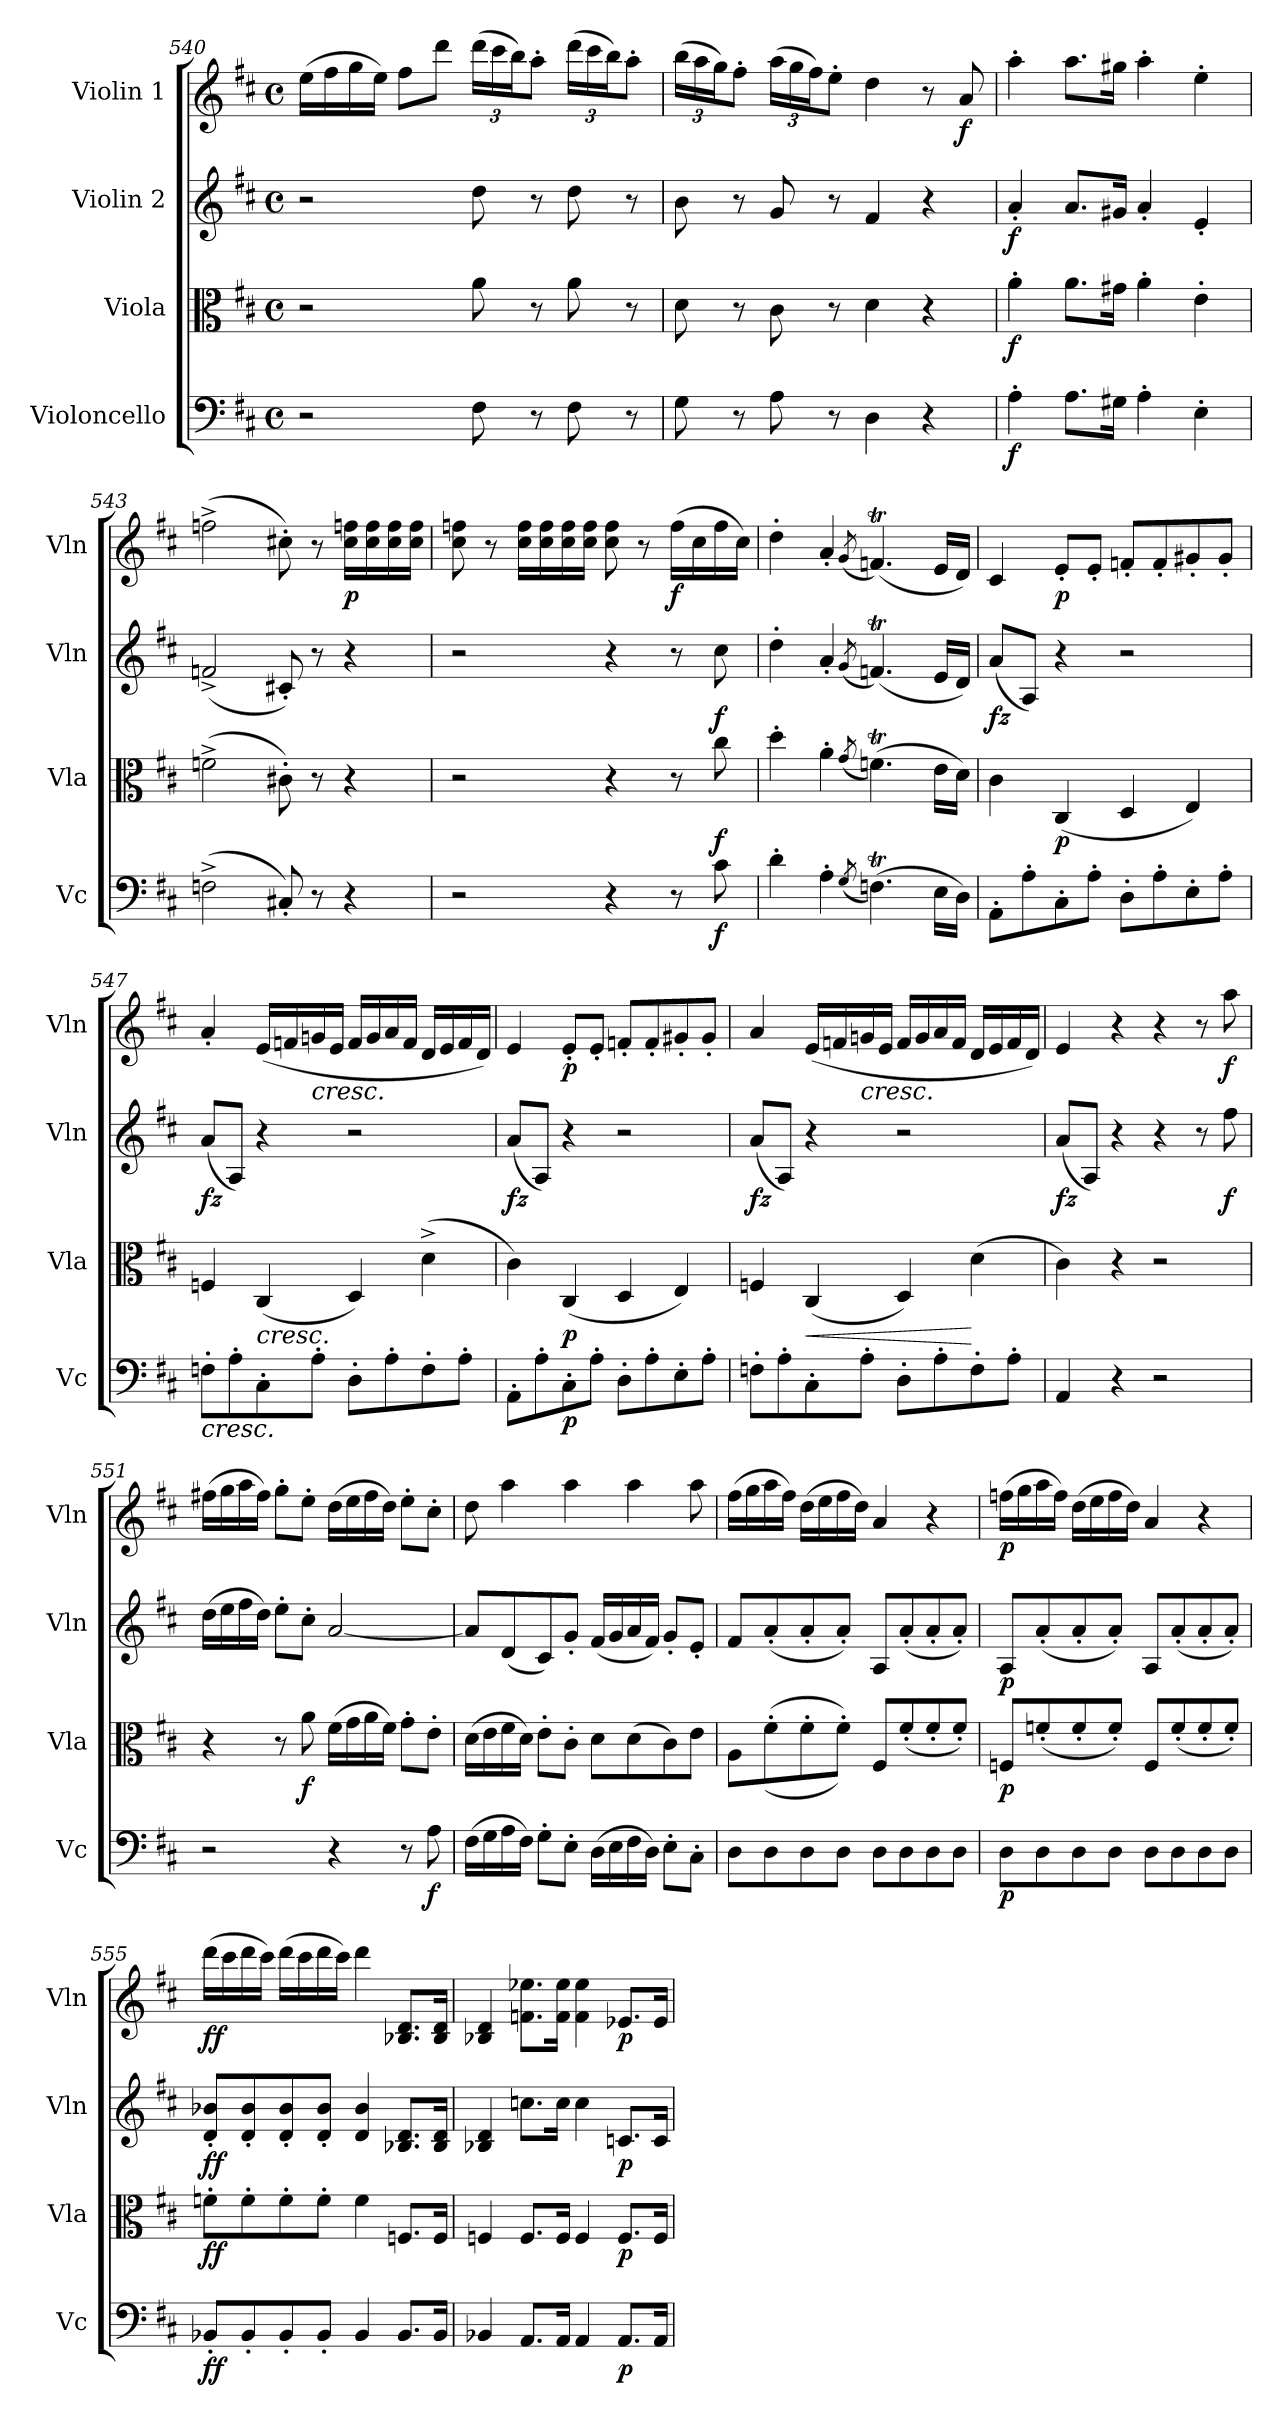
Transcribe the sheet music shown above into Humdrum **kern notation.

**kern	**dynam	**kern	**dynam	**kern	**dynam	**kern	**dynam
*part4	*part4	*part3	*part3	*part2	*part2	*part1	*part1
*staff4	*staff4	*staff3	*staff3	*staff2	*staff2	*staff1	*staff1
*I"Violoncello	*	*I"Viola	*	*I"Violin 2	*	*I"Violin 1	*
*I'Vc	*	*I'Vla	*	*I'Vln	*	*I'Vln	*
!!LO:LB:g=z
*clefF4	*	*clefC3	*	*clefG2	*	*clefG2	*
*k[f#c#]	*	*k[f#c#]	*	*k[f#c#]	*	*k[f#c#]	*
*M4/4	*	*M4/4	*	*M4/4	*	*M4/4	*
*met(c)	*	*met(c)	*	*met(c)	*	*met(c)	*
=540	=540	=540	=540	=540	=540	=540	=540
2r	.	2r	.	2r	.	(>16ee\LL	.
.	.	.	.	.	.	16ff#\	.
.	.	.	.	.	.	16gg\	.
.	.	.	.	.	.	16ee\JJ)	.
.	.	.	.	.	.	8ff#\L	.
.	.	.	.	.	.	8ddd\J	.
*	*	*	*	*	*	*Xbrackettup	*
8F#\	.	8a\	.	8dd\	.	(>24ddd\LL	.
.	.	.	.	.	.	24ccc#\	.
.	.	.	.	.	.	24bb\J)	.
8r	.	8r	.	8r	.	8aa'\J	.
8F#\	.	8a\	.	8dd\	.	(>24ddd\LL	.
.	.	.	.	.	.	24ccc#\	.
.	.	.	.	.	.	24bb\J)	.
8r	.	8r	.	8r	.	8aa'\J	.
=541	=541	=541	=541	=541	=541	=541	=541
8G\	.	8d\	.	8b\	.	(>24bb\LL	.
.	.	.	.	.	.	24aa\	.
.	.	.	.	.	.	24gg\J)	.
8r	.	8r	.	8r	.	8ff#'\J	.
8A\	.	8c#\	.	8g/	.	(>24aa\LL	.
.	.	.	.	.	.	24gg\	.
.	.	.	.	.	.	24ff#\J)	.
8r	.	8r	.	8r	.	8ee'\J	.
4D\	.	4d\	.	4f#/	.	4dd\	.
4r	.	4r	.	4r	.	8r	.
!	!	!	!	!	!	!	!LO:DY:b
.	.	.	.	.	.	8a/	f
=542	=542	=542	=542	=542	=542	=542	=542
!	!LO:DY:b	!	!LO:DY:b	!	!LO:DY:b	!	!
4A'\	f	4a'\	f	4a'/	f	4aa'\	.
8.A\L	.	8.a\L	.	8.a/L	.	8.aa\L	.
16G#X\Jk	.	16g#X\Jk	.	16g#X/Jk	.	16gg#X\Jk	.
4A'\	.	4a'\	.	4a'/	.	4aa'\	.
4E'\	.	4e'\	.	4e'/	.	4ee'\	.
=543	=543	=543	=543	=543	=543	=543	=543
(>2Fn^\	.	(>2fn^\	.	(<2fn^/	.	(>2ffn^\	.
8C#X'/)	.	8c#X'\)	.	8c#X'/)	.	8cc#X'\)	.
8r	.	8r	.	8r	.	8r	.
!	!	!	!	!	!	!	!LO:DY:b
4r	.	4r	.	4r	.	16cc#\ 16ffn\LL	p
.	.	.	.	.	.	16cc#\ 16ff\	.
.	.	.	.	.	.	16cc#\ 16ff\	.
.	.	.	.	.	.	16cc#\ 16ff\JJ	.
!!LO:PB:g=z
=544	=544	=544	=544	=544	=544	=544	=544
2r	.	2r	.	2r	.	8cc#\ 8ffn\	.
.	.	.	.	.	.	8r	.
.	.	.	.	.	.	16cc#\ 16ff\LL	.
.	.	.	.	.	.	16cc#\ 16ff\	.
.	.	.	.	.	.	16cc#\ 16ff\	.
.	.	.	.	.	.	16cc#\ 16ff\JJ	.
4r	.	4r	.	4r	.	8cc#\ 8ff\	.
.	.	.	.	.	.	8r	.
!	!	!	!	!	!	!	!LO:DY:b
8r	.	8r	.	8r	.	(>16ff\LL	f
.	.	.	.	.	.	16cc#\	.
!	!LO:DY:b	!	!LO:DY:b	!	!LO:DY:b	!	!
8c#\	f	8cc#\	f	8cc#\	f	16ff\	.
.	.	.	.	.	.	16cc#\JJ)	.
=545	=545	=545	=545	=545	=545	=545	=545
4d'\	.	4dd'\	.	4dd'\	.	4dd'\	.
4A'\	.	4a'\	.	4a'/	.	4a'/	.
(<8qG/	.	(<8qg/	.	(<8qg/	.	(<8qg/	.
(>4.FnT\)	.	(>4.fnT\)	.	(<4.fnT/)	.	(<4.fnT/)	.
16E\LL	.	16e\LL	.	16e/LL	.	16e/LL	.
16D\JJ)	.	16d\JJ)	.	16d/JJ)	.	16d/JJ)	.
=546	=546	=546	=546	=546	=546	=546	=546
!	!	!	!	!	!LO:DY:b	!	!
8AA'\L	.	4c#\	.	(<8a/L	fz	4c#/	.
8A'\	.	.	.	8A/J)	.	.	.
!	!	!	!LO:DY:b	!	!	!	!LO:DY:b
8C#'\	.	(<4C#/	p	4r	.	8e'/L	p
8A'\J	.	.	.	.	.	8e'/J	.
8D'\L	.	4D/	.	2r	.	8fn'/L	.
8A'\	.	.	.	.	.	8f'/	.
8E'\	.	4E/)	.	.	.	8g#X'/	.
8A'\J	.	.	.	.	.	8g#'/J	.
!!LO:LB:g=z
=547	=547	=547	=547	=547	=547	=547	=547
!	!LO:HP:b	!	!	!	!LO:DY:b	!	!
8Fn'\L	<	4Fn/	.	(<8a/L	fz	4a'/	.
8A'\	.	.	.	8A/J)	.	.	.
!	!	!	!LO:HP:b	!	!	!	!
8C#'\	.	(<4C#/	<	4r	.	(<16e/LL	.
.	.	.	.	.	.	16fn/	.
!	!	!	!	!	!	!LO:TX:b:i:t=cresc.	!
8A'\J	.	.	.	.	.	16gn/	.
.	.	.	.	.	.	16e/JJ	.
8D'\L	.	4D/)	.	2r	.	16f/LL	.
.	.	.	.	.	.	16g/	.
8A'\	.	.	.	.	.	16a/	.
.	.	.	.	.	.	16f/JJ	.
8F'\	.	(>4d^\	.	.	.	16d/LL	.
.	.	.	.	.	.	16e/	.
8A'\J	.	.	.	.	.	16f/	.
.	.	.	.	.	.	16d/JJ)	.
=548	=548	=548	=548	=548	=548	=548	=548
!	!	!	!	!	!LO:DY:b	!	!
8AA'\L	.	4c#\)	.	(<8a/L	fz	4e/	.
8A'\	.	.	.	8A/J)	.	.	.
!	!LO:DY:b	!	!LO:DY:b	!	!	!	!LO:DY:b
8C#'\	p	(<4C#/	p	4r	.	8e'/L	p
8A'\J	.	.	.	.	.	8e'/J	.
8D'\L	.	4D/	.	2r	.	8fn'/L	.
8A'\	.	.	.	.	.	8f'/	.
8E'\	.	4E/)	.	.	.	8g#X'/	.
8A'\J	.	.	.	.	.	8g#'/J	.
=549	=549	=549	=549	=549	=549	=549	=549
!	!	!	!	!	!LO:DY:b	!	!
8Fn'\L	.	4Fn/	.	(<8a/L	fz	4a/	.
8A'\	.	.	.	8A/J)	.	.	.
!	!	!	!LO:HP:b	!	!	!	!
8C#'\	.	(<4C#/	<	4r	.	(<16e/LL	.
.	.	.	.	.	.	16fn/	.
!	!	!	!	!	!	!LO:TX:b:i:t=cresc.	!
8A'\J	.	.	.	.	.	16gn/	.
.	.	.	.	.	.	16e/JJ	.
8D'\L	.	4D/)	.	2r	.	16f/LL	.
.	.	.	.	.	.	16g/	.
8A'\	.	.	.	.	.	16a/	.
.	.	.	.	.	.	16f/JJ	.
8F'\	.	(>4d\	[	.	.	16d/LL	.
.	.	.	.	.	.	16e/	.
8A'\J	[	.	.	.	.	16f/	.
.	.	.	.	.	.	16d/JJ)	.
.	.	.	[	.	.	.	.
!!LO:LB:g=z
=550	=550	=550	=550	=550	=550	=550	=550
!	!	!	!	!	!LO:DY:b	!	!
4AA/	.	4c#\)	.	(<8a/L	fz	4e/	.
.	.	.	.	8A/J)	.	.	.
4r	.	4r	.	4r	.	4r	.
2r	.	2r	.	4r	.	4r	.
.	.	.	.	8r	.	8r	.
!	!	!	!	!	!LO:DY:b	!	!LO:DY:b
.	.	.	.	8ff#\	f	8aa\	f
=551	=551	=551	=551	=551	=551	=551	=551
2r	.	4r	.	(>16dd\LL	.	(>16ff#X\LL	.
.	.	.	.	16ee\	.	16gg\	.
.	.	.	.	16ff#\	.	16aa\	.
.	.	.	.	16dd\JJ)	.	16ff#\JJ)	.
.	.	8r	.	8ee'\L	.	8gg'\L	.
!	!	!	!LO:DY:b	!	!	!	!
.	.	8a\	f	8cc#'\J	.	8ee'\J	.
4r	.	(>16f#\LL	.	[2a/	.	(>16dd\LL	.
.	.	16g\	.	.	.	16ee\	.
.	.	16a\	.	.	.	16ff#\	.
.	.	16f#\JJ)	.	.	.	16dd\JJ)	.
8r	.	8g'\L	.	.	.	8ee'\L	.
!	!LO:DY:b	!	!	!	!	!	!
8A\	f	8e'\J	.	.	.	8cc#'\J	.
=552	=552	=552	=552	=552	=552	=552	=552
(>16F#\LL	.	(>16d\LL	.	8a/L]	.	8dd\	.
16G\	.	16e\	.	.	.	.	.
16A\	.	16f#\	.	(<8d/	.	4aa\	.
16F#\JJ)	.	16d\JJ)	.	.	.	.	.
8G'\L	.	8e'\L	.	8c#/)	.	.	.
8E'\J	.	8c#'\J	.	8g'/J	.	4aa\	.
(>16D\LL	.	8d\L	.	(<16f#/LL	.	.	.
16E\	.	.	.	16g/	.	.	.
16F#\	.	(>8d\	.	16a/	.	4aa\	.
16D\JJ)	.	.	.	16f#/JJ)	.	.	.
8E'\L	.	8c#\)	.	8g'/L	.	.	.
8C#'\J	.	8e\J	.	8e'/J	.	8aa\	.
!!LO:LB:g=z
=553	=553	=553	=553	=553	=553	=553	=553
8D\L	.	8A\L	.	8f#/L	.	(>16ff#\LL	.
.	.	.	.	.	.	16gg\	.
8D\	.	(>(>8f#'\	.	(<8a'/	.	16aa\	.
.	.	.	.	.	.	16ff#\JJ)	.
8D\	.	8f#'\	.	8a'/	.	(>16dd\LL	.
.	.	.	.	.	.	16ee\	.
8D\J	.	8f#'\J))	.	8a'/J)	.	16ff#\	.
.	.	.	.	.	.	16dd\JJ)	.
8D\L	.	8F#/L	.	8A/L	.	4a/	.
8D\	.	(<8f#'/	.	(<8a'/	.	.	.
8D\	.	8f#'/	.	8a'/	.	4r	.
8D\J	.	8f#'/J)	.	8a'/J)	.	.	.
=554	=554	=554	=554	=554	=554	=554	=554
!	!LO:DY:b	!	!LO:DY:b	!	!LO:DY:b	!	!LO:DY:b
8D\L	p	8Fn/L	p	8A/L	p	(>16ffn\LL	p
.	.	.	.	.	.	16gg\	.
8D\	.	(<8fn'/	.	(<8a'/	.	16aa\	.
.	.	.	.	.	.	16ff\JJ)	.
8D\	.	8f'/	.	8a'/	.	(>16dd\LL	.
.	.	.	.	.	.	16ee\	.
8D\J	.	8f'/J)	.	8a'/J)	.	16ff\	.
.	.	.	.	.	.	16dd\JJ)	.
8D\L	.	8F/L	.	8A/L	.	4a/	.
8D\	.	(<8f'/	.	(<8a'/	.	.	.
8D\	.	8f'/	.	8a'/	.	4r	.
8D\J	.	8f'/J)	.	8a'/J)	.	.	.
=555	=555	=555	=555	=555	=555	=555	=555
!	!LO:DY:b	!	!LO:DY:b	!	!LO:DY:b	!	!LO:DY:b
8BB-X'/L	ff	8fn'\L	ff	8d/' 8b-X/'L	ff	(>16ddd\LL	ff
.	.	.	.	.	.	16ccc#\	.
8BB-'/	.	8f'\	.	8d/' 8b-/'	.	16ddd\	.
.	.	.	.	.	.	16ccc#\JJ)	.
8BB-'/	.	8f'\	.	8d/' 8b-/'	.	(>16ddd\LL	.
.	.	.	.	.	.	16ccc#\	.
8BB-'/J	.	8f'\J	.	8d/' 8b-/'J	.	16ddd\	.
.	.	.	.	.	.	16ccc#\JJ)	.
4BB-/	.	4f\	.	4d/ 4b-/	.	4ddd\	.
8.BB-/L	.	8.Fn/L	.	8.B-X/ 8.d/L	.	8.B-X/ 8.d/L	.
16BB-/Jk	.	16F/Jk	.	16B-/ 16d/Jk	.	16B-/ 16d/Jk	.
!!LO:PB:g=z
=556	=556	=556	=556	=556	=556	=556	=556
4BB-X/	.	4Fn/	.	4B-X/ 4d/	.	4B-X/ 4d/	.
8.AA/L	.	8.F/L	.	8.ccn\L	.	8.fn\ 8.ee-X\L	.
16AA/Jk	.	16F/Jk	.	16cc\Jk	.	16f\ 16ee-\Jk	.
4AA/	.	4F/	.	4cc\	.	4f\ 4ee-\	.
!	!LO:DY:b	!	!LO:DY:b	!	!LO:DY:b	!	!LO:DY:b
8.AA/L	p	8.F/L	p	8.cn/L	p	8.e-X/L	p
16AA/Jk	.	16F/Jk	.	16c/Jk	.	16e-/Jk	.
=	=	=	=	=	=	=	=
*-	*-	*-	*-	*-	*-	*-	*-
